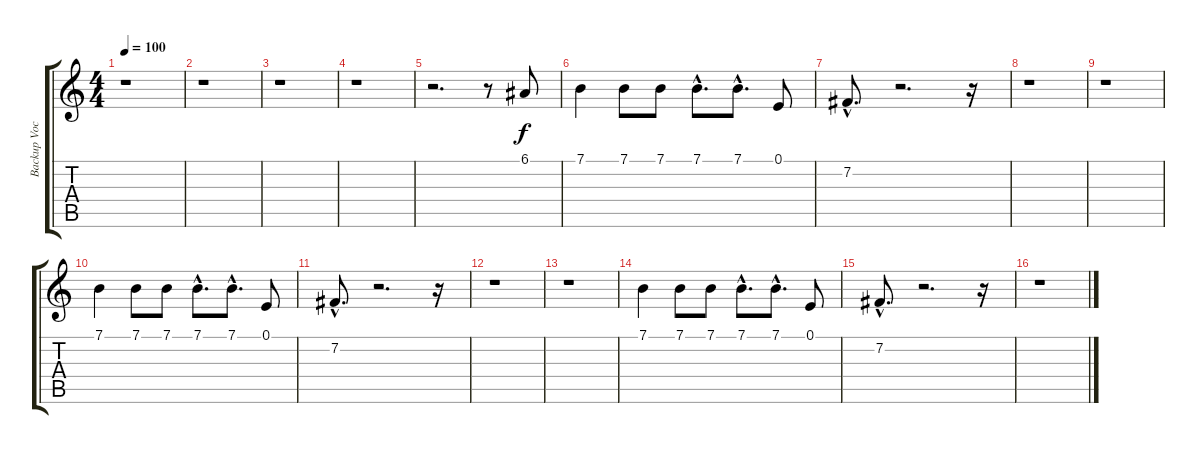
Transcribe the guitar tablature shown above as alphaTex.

\track ("Backup Vocal" "Backup Voc") {instrument flute}
\staff {score tabs}
\tuning (E4 B3 G3 D3 A2 E2) {hide}
\ts (4 4)
\tempo 100
\clef g2
\ks c
r.1{dy f} |
r.1 |
r.1 |
r.1 |
r.2{d} r.8 6.1.8 |
7.1.4 7.1.8 7.1.8 7.1{hac}.8{d} 7.1{hac}.8{d} 0.1.8 |
7.2{hac}.8{d} r.2{d} r.16 |
r.1 |
r.1 |
7.1.4 7.1.8 7.1.8 7.1{hac}.8{d} 7.1{hac}.8{d} 0.1.8 |
7.2{hac}.8{d} r.2{d} r.16 |
r.1 |
r.1 |
7.1.4 7.1.8 7.1.8 7.1{hac}.8{d} 7.1{hac}.8{d} 0.1.8 |
7.2{hac}.8{d} r.2{d} r.16 |
r.1
